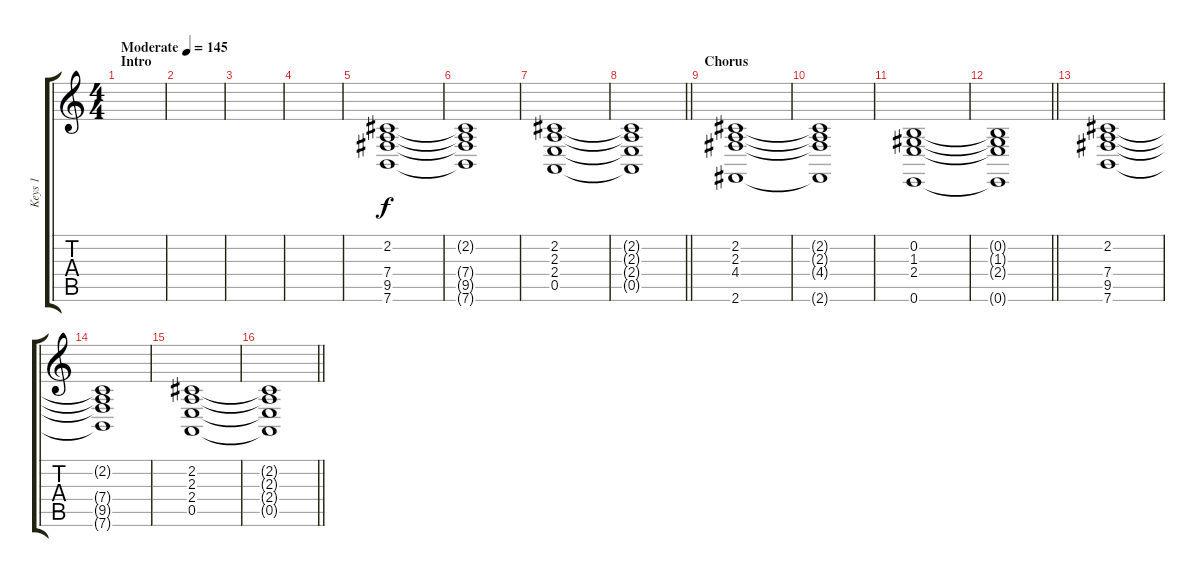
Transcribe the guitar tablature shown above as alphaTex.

\track ("Keys 1" "Keys 1") {instrument stringensemble1}
\staff {score tabs}
\tuning (E4 B3 G3 D3 A2 E2) {hide}
\ts (4 4)
\section ("" "Intro")
\tempo (145 "Moderate")
\clef g2
\ks c
|
|
|
|
(2.2 7.4 9.5 7.6).1 |
(2.2{t} 7.4{t} 9.5{t} 7.6{t}).1 |
(2.2 2.3 2.4 0.5).1 |
\barLineRight lightlight
(2.2{t} 2.3{t} 2.4{t} 0.5{t}).1 |
\section ("" "Chorus")
(2.2 2.3 4.4 2.6).1 |
(2.2{t} 2.3{t} 4.4{t} 2.6{t}).1 |
(0.2 1.3 2.4 0.6).1 |
\barLineRight lightlight
(0.2{t} 1.3{t} 2.4{t} 0.6{t}).1 |
(2.2 7.4 9.5 7.6).1 |
(2.2{t} 7.4{t} 9.5{t} 7.6{t}).1 |
(2.2 2.3 2.4 0.5).1 |
\barLineRight lightlight
(2.2{t} 2.3{t} 2.4{t} 0.5{t}).1
